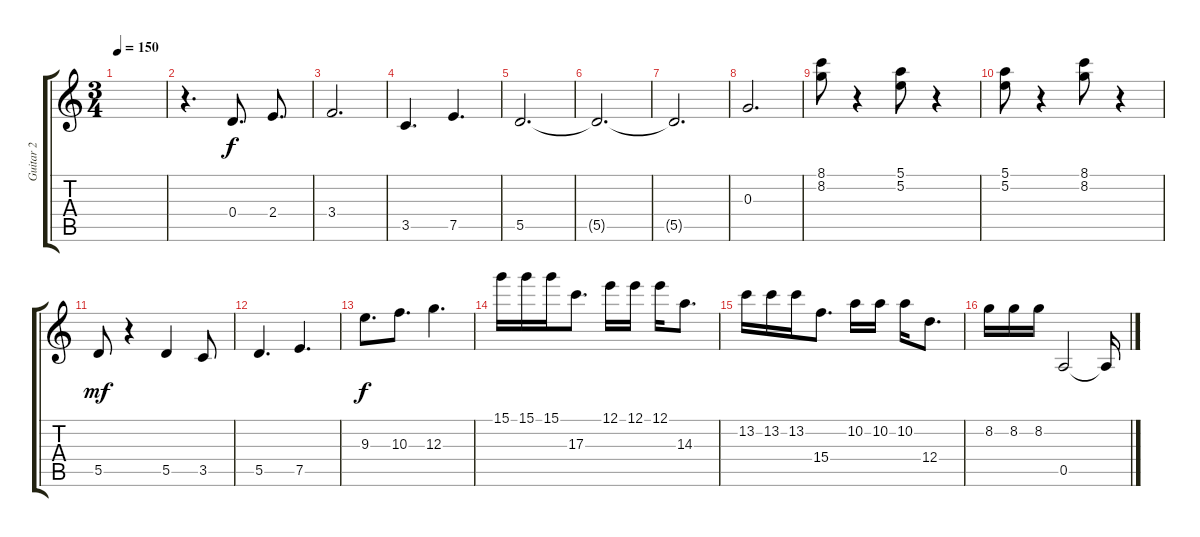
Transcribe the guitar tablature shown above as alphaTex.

\track ("Guitar 2" "Guitar 2") {instrument overdrivenguitar}
\staff {score tabs}
\tuning (E4 B3 G3 D3 A2 E2) {hide}
\ts (3 4)
\tempo 150
\clef g2
\ks c
|
r.4{d} 0.4.8{d} 2.4.8{d} |
3.4.2{d} |
3.5.4{d} 7.5.4{d} |
5.5.2{d} |
5.5{t}.2{d} |
5.5{t}.2{d} |
0.3.2{d} |
(8.1 8.2).8 r.4 (5.1 5.2).8 r.4 |
(5.1 5.2).8 r.4 (8.1 8.2).8 r.4 |
5.5.8{dy mf} r.4 5.5.4 3.5.8 |
5.5.4{d} 7.5.4{d} |
9.3.8{d dy f} 10.3.8{d} 12.3.4{d} |
15.1.16 15.1.16 15.1.16 17.3.8{d} 12.1.16 12.1.16 12.1.16 14.3.8{d} |
13.2.16 13.2.16 13.2.16 15.4.8{d} 10.2.16 10.2.16 10.2.16 12.4.8{d} |
8.2.16 8.2.16 8.2.16 0.5.2 0.5{t}.16
